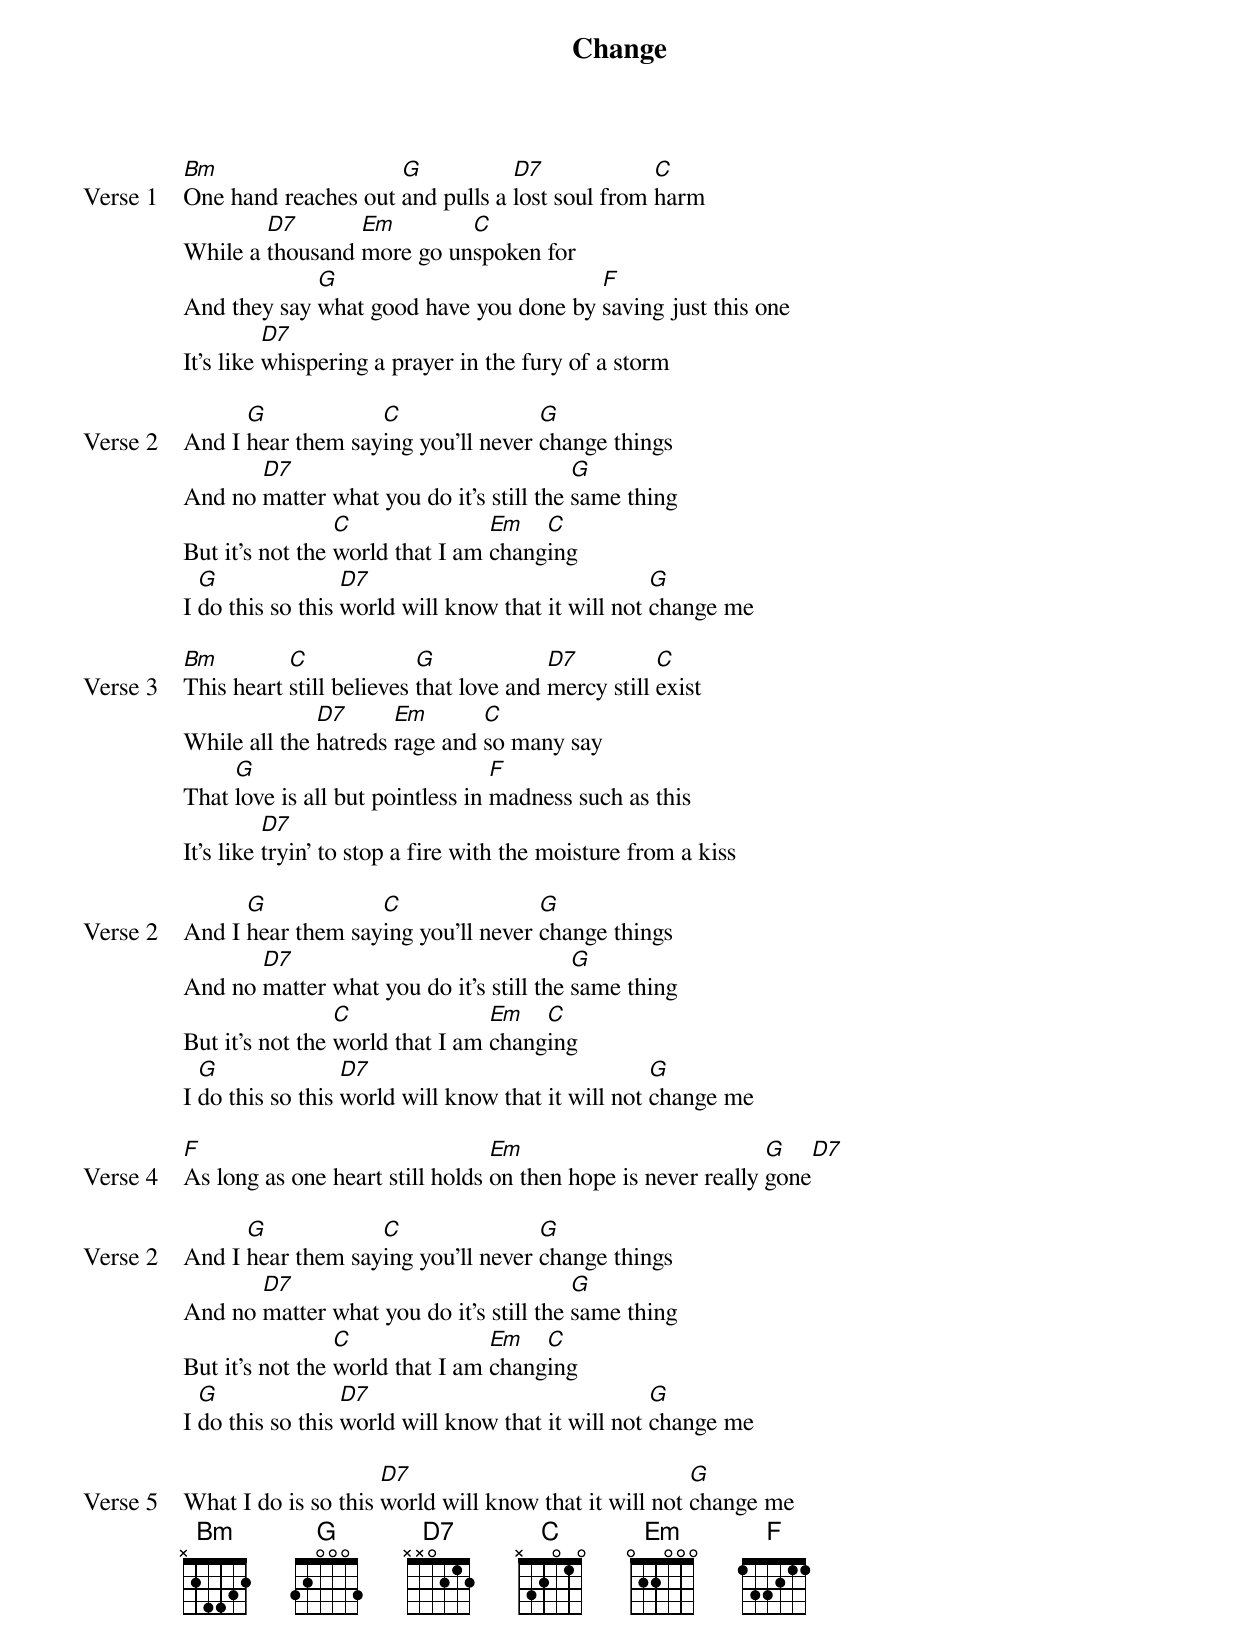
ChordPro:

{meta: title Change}
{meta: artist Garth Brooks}
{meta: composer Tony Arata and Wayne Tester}

{start_of_verse: Verse 1}
[Bm]One hand reaches out [G]and pulls a [D7]lost soul from [C]harm
While a [D7]thousand [Em]more go un[C]spoken for
And they say [G]what good have you done by [F]saving just this one
It's like [D7]whispering a prayer in the fury of a storm
{end_of_verse}

{start_of_verse: Verse 2}
And I [G]hear them say[C]ing you'll never [G]change things
And no [D7]matter what you do it's still the [G]same thing
But it's not the [C]world that I am [Em]chang[C]ing
I [G]do this so this [D7]world will know that it will not [G]change me
{end_of_verse}

{start_of_verse: Verse 3}
[Bm]This heart [C]still believes [G]that love and [D7]mercy still [C]exist
While all the [D7]hatreds [Em]rage and [C]so many say
That [G]love is all but pointless in [F]madness such as this
It's like [D7]tryin' to stop a fire with the moisture from a kiss
{end_of_verse}

{start_of_verse: Verse 2}
And I [G]hear them say[C]ing you'll never [G]change things
And no [D7]matter what you do it's still the [G]same thing
But it's not the [C]world that I am [Em]chang[C]ing
I [G]do this so this [D7]world will know that it will not [G]change me
{end_of_verse}

{start_of_verse: Verse 4}
[F]As long as one heart still holds [Em]on then hope is never really [G]gone[D7]
{end_of_verse}

{start_of_verse: Verse 2}
And I [G]hear them say[C]ing you'll never [G]change things
And no [D7]matter what you do it's still the [G]same thing
But it's not the [C]world that I am [Em]chang[C]ing
I [G]do this so this [D7]world will know that it will not [G]change me
{end_of_verse}

{start_of_verse: Verse 5}
What I do is so this [D7]world will know that it will not [G]change me
{end_of_verse}
